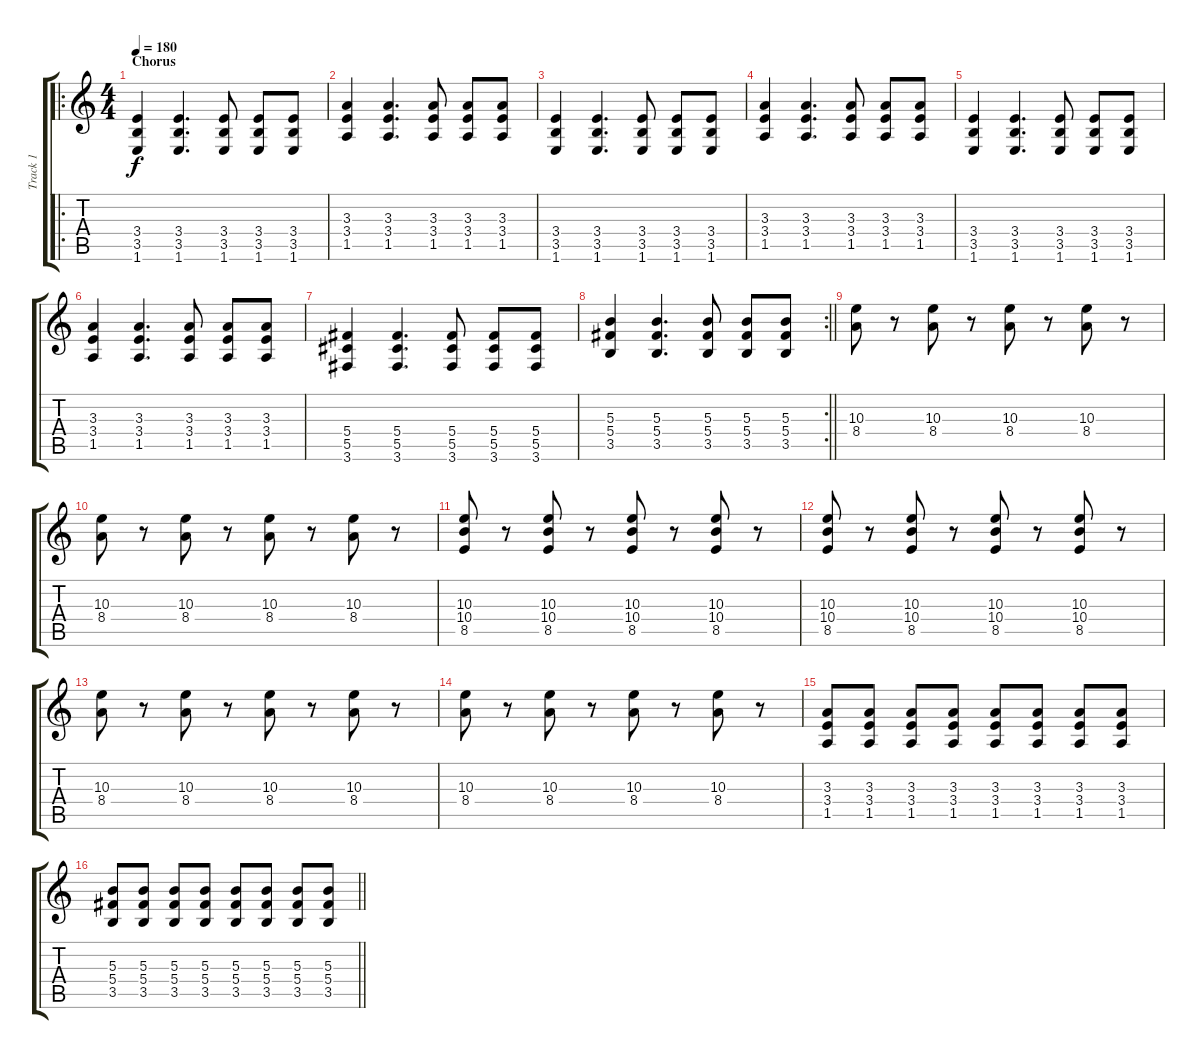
\track ("Track 1" "Track 1") {instrument distortionguitar}
\staff {score tabs}
\tuning (Eb4 Bb3 Gb3 Db3 Ab2 Eb2) {hide}
\ro
\ts (4 4)
\section ("" "Chorus")
\tempo 180
\clef g2
\ks c
(3.4 3.5 1.6).4{dy f} (3.4 3.5 1.6).4{d} (3.4 3.5 1.6).8 (3.4 3.5 1.6).8 (3.4 3.5 1.6).8 |
(3.3 3.4 1.5).4 (3.3 3.4 1.5).4{d} (3.3 3.4 1.5).8 (3.3 3.4 1.5).8 (3.3 3.4 1.5).8 |
(3.4 3.5 1.6).4 (3.4 3.5 1.6).4{d} (3.4 3.5 1.6).8 (3.4 3.5 1.6).8 (3.4 3.5 1.6).8 |
(3.3 3.4 1.5).4 (3.3 3.4 1.5).4{d} (3.3 3.4 1.5).8 (3.3 3.4 1.5).8 (3.3 3.4 1.5).8 |
(3.4 3.5 1.6).4 (3.4 3.5 1.6).4{d} (3.4 3.5 1.6).8 (3.4 3.5 1.6).8 (3.4 3.5 1.6).8 |
(3.3 3.4 1.5).4 (3.3 3.4 1.5).4{d} (3.3 3.4 1.5).8 (3.3 3.4 1.5).8 (3.3 3.4 1.5).8 |
(5.4 5.5 3.6).4 (5.4 5.5 3.6).4{d} (5.4 5.5 3.6).8 (5.4 5.5 3.6).8 (5.4 5.5 3.6).8 |
\rc 2
\barLineRight lightlight
(5.3 5.4 3.5).4 (5.3 5.4 3.5).4{d} (5.3 5.4 3.5).8 (5.3 5.4 3.5).8 (5.3 5.4 3.5).8 |
(10.3 8.4).8 r.8 (10.3 8.4).8 r.8 (10.3 8.4).8 r.8 (10.3 8.4).8 r.8 |
(10.3 8.4).8 r.8 (10.3 8.4).8 r.8 (10.3 8.4).8 r.8 (10.3 8.4).8 r.8 |
(10.3 10.4 8.5).8 r.8 (10.3 10.4 8.5).8 r.8 (10.3 10.4 8.5).8 r.8 (10.3 10.4 8.5).8 r.8 |
(10.3 10.4 8.5).8 r.8 (10.3 10.4 8.5).8 r.8 (10.3 10.4 8.5).8 r.8 (10.3 10.4 8.5).8 r.8 |
(10.3 8.4).8 r.8 (10.3 8.4).8 r.8 (10.3 8.4).8 r.8 (10.3 8.4).8 r.8 |
(10.3 8.4).8 r.8 (10.3 8.4).8 r.8 (10.3 8.4).8 r.8 (10.3 8.4).8 r.8 |
(3.3 3.4 1.5).8 (3.3 3.4 1.5).8 (3.3 3.4 1.5).8 (3.3 3.4 1.5).8 (3.3 3.4 1.5).8 (3.3 3.4 1.5).8 (3.3 3.4 1.5).8 (3.3 3.4 1.5).8 |
\barLineRight lightlight
(5.3 5.4 3.5).8 (5.3 5.4 3.5).8 (5.3 5.4 3.5).8 (5.3 5.4 3.5).8 (5.3 5.4 3.5).8 (5.3 5.4 3.5).8 (5.3 5.4 3.5).8 (5.3 5.4 3.5).8
